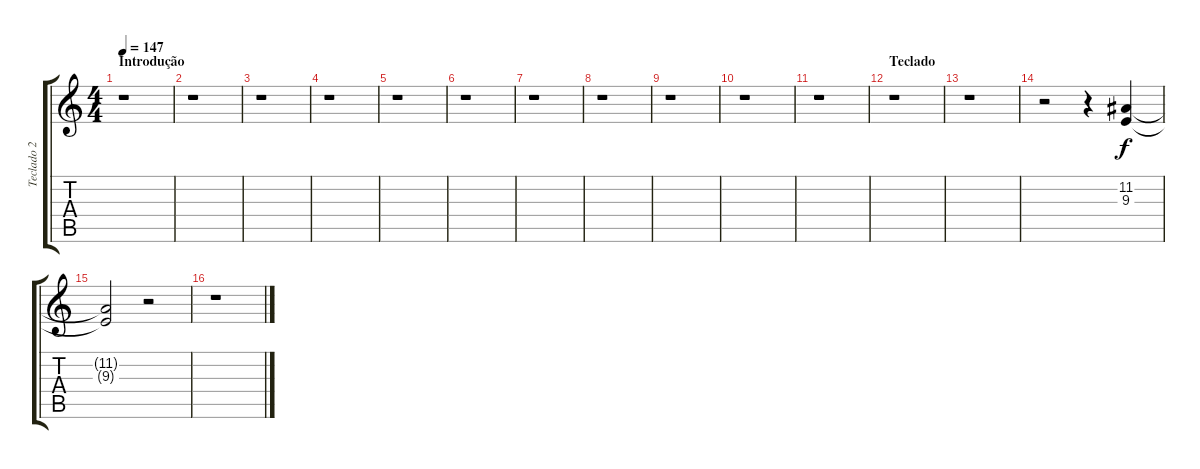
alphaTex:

\track ("Teclado 2" "Teclado 2") {instrument choiraahs}
\staff {score tabs}
\tuning (E4 B3 G3 D3 A2 E2) {hide}
\ts (4 4)
\section ("" "Introdução")
\tempo 147
\clef g2
\ks c
r.1{dy f instrument choiraahs} |
r.1 |
r.1 |
r.1 |
r.1 |
r.1 |
r.1 |
r.1 |
r.1 |
r.1 |
r.1 |
\section ("" "Teclado")
r.1 |
r.1 |
r.2 r.4 (11.2 9.3).4{volume 12} |
(11.2{t} 9.3{t}).2 r.2 |
r.1
